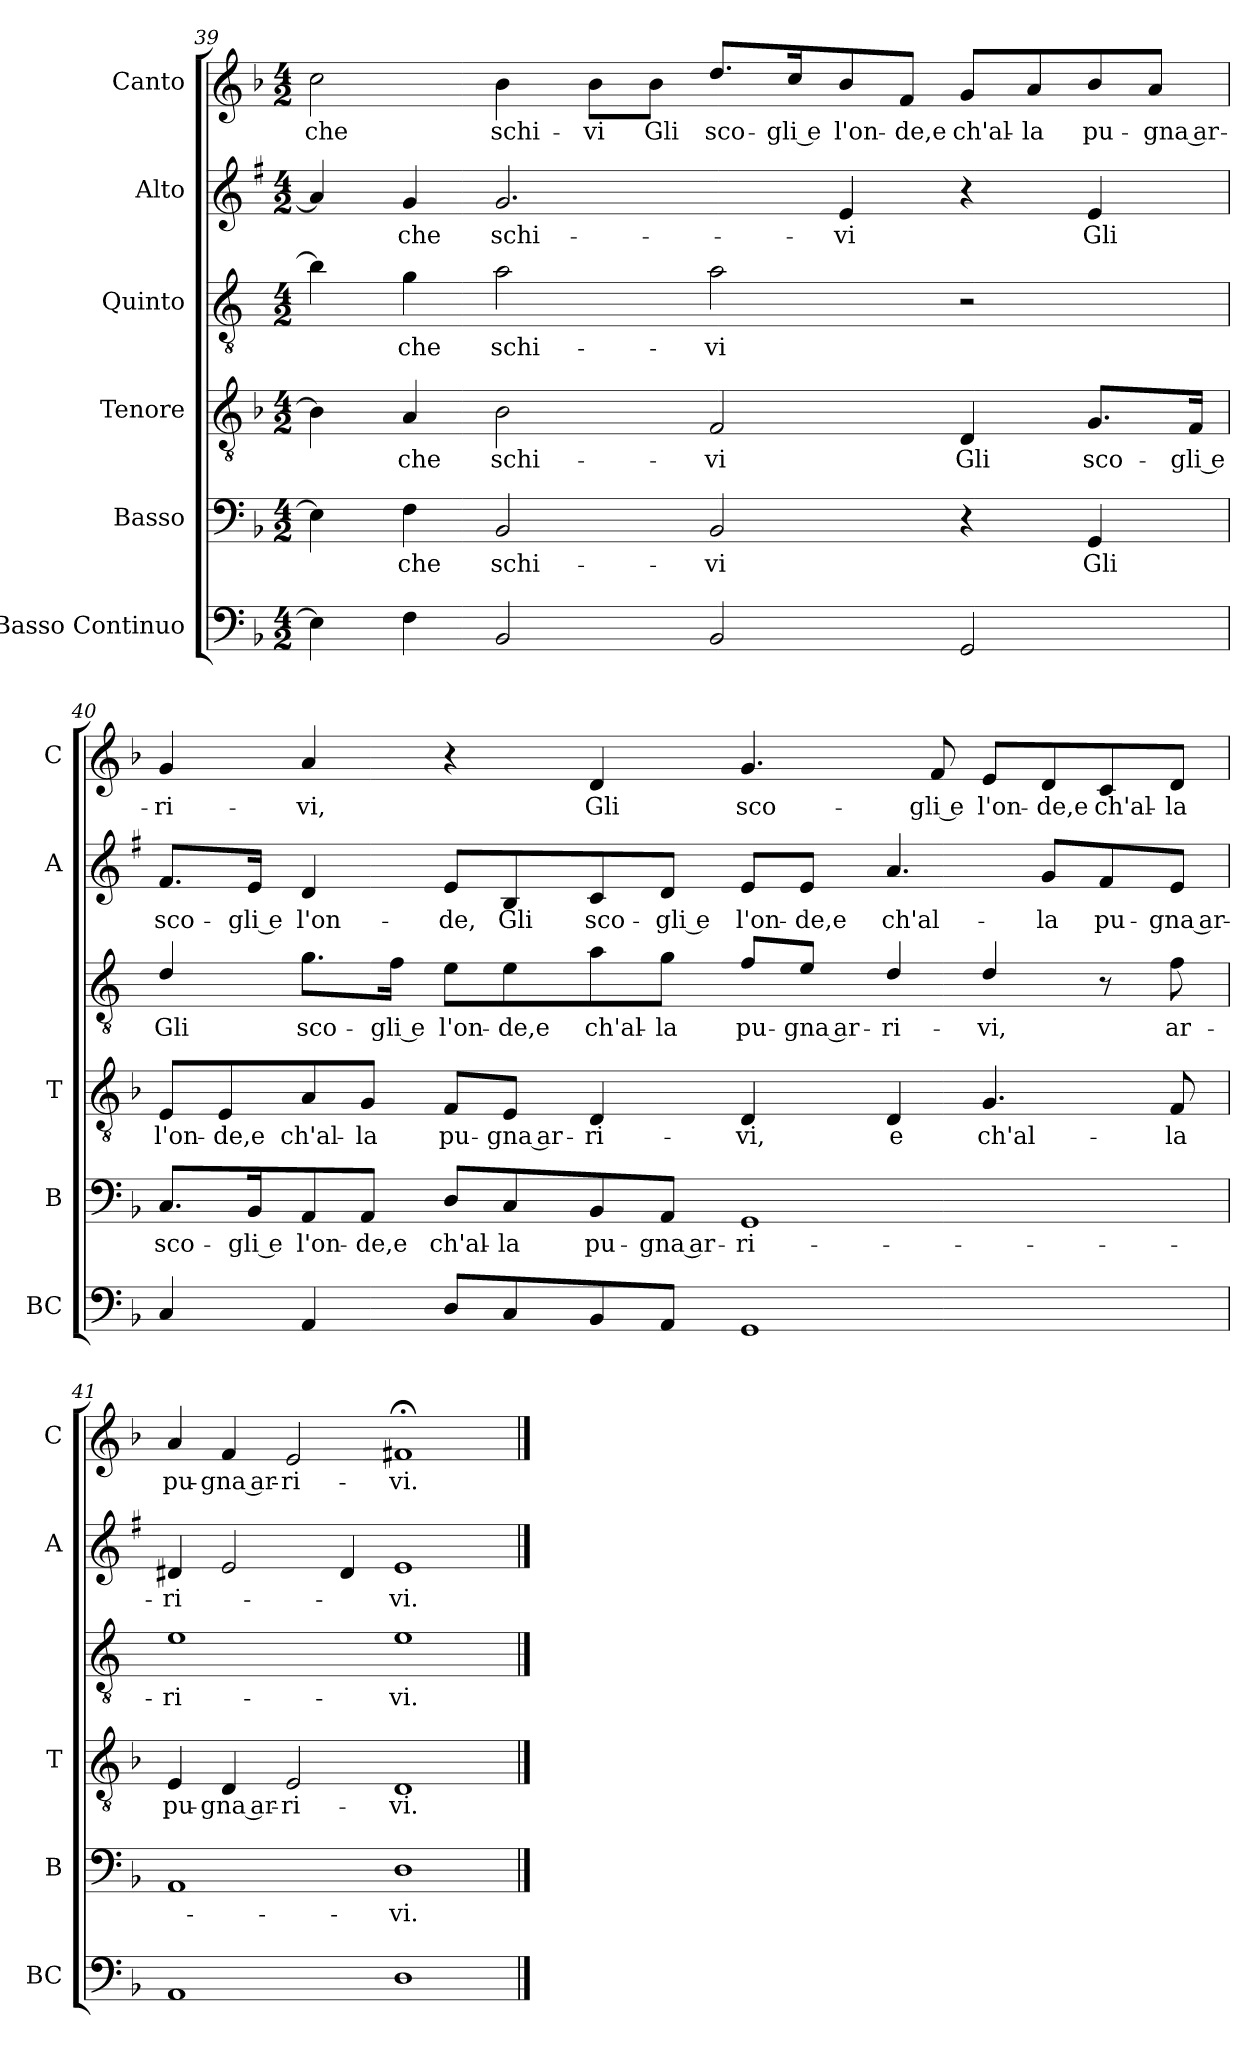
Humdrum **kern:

**kern	**kern	**text	**kern	**text	**kern	**text	**kern	**text	**kern	**text
*part6	*part5	*part5	*part4	*part4	*part3	*part3	*part2	*part2	*part1	*part1
*staff6	*staff5	*staff5	*staff4	*staff4	*staff3	*staff3	*staff2	*staff2	*staff1	*staff1
*I"Basso Continuo	*I"Basso	*	*I"Tenore	*	*I"Quinto	*	*I"Alto	*	*I"Canto	*
*I'BC	*I'B	*	*I'T	*	*	*	*I'A	*	*I'C	*
*clefF4	*clefF4	*	*clefGv2	*	*clefGv2	*	*clefG2	*	*clefG2	*
*	*	*	*	*	*ITrd4c7	*	*ITrd1c2	*	*	*
*k[b-]	*k[b-]	*	*k[b-]	*	*k[b-]	*	*k[b-]	*	*k[b-]	*
*F:	*F:	*	*F:	*	*F:	*	*F:	*	*F:	*
*M4/2	*M4/2	*	*M4/2	*	*M4/2	*	*M4/2	*	*M4/2	*
=39	=39	=39	=39	=39	=39	=39	=39	=39	=39	=39
!	!	!	!	!	!	!	!	!	!	!LO:LY:b
4E-\]	4E-\]	.	4B-\]	.	4e-\]	.	4g/]	.	2cc\	che
!	!	!LO:LY:b	!	!LO:LY:b	!	!LO:LY:b	!	!LO:LY:b	!	!
4F\	4F\	che	4A/	che	4c\	che	4f/	che	.	.
!	!	!LO:LY:b	!	!LO:LY:b	!	!LO:LY:b	!	!LO:LY:b	!	!LO:LY:b
2BB-/	2BB-/	schi-	2B-\	schi-	2d\	schi-	2.f/	schi-	4b-\	schi-
!	!	!	!	!	!	!	!	!	!	!LO:LY:b
.	.	.	.	.	.	.	.	.	8b-\L	-vi
!	!	!	!	!	!	!	!	!	!	!LO:LY:b
.	.	.	.	.	.	.	.	.	8b-\J	Gli
!	!	!LO:LY:b	!	!LO:LY:b	!	!LO:LY:b	!	!	!	!LO:LY:b
2BB-/	2BB-/	-vi	2F/	-vi	2d\	-vi	.	.	8.dd/L	sco-
!	!	!	!	!	!	!	!	!	!	!LO:LY:b
.	.	.	.	.	.	.	.	.	16cc/K	-gli e
!	!	!	!	!	!	!	!	!LO:LY:b	!	!LO:LY:b
.	.	.	.	.	.	.	4d/	-vi	8b-/	l'on-
!	!	!	!	!	!	!	!	!	!	!LO:LY:b
.	.	.	.	.	.	.	.	.	8f/J	-de,e
!	!	!	!	!LO:LY:b	!	!	!	!	!	!LO:LY:b
2GG/	4r	.	4D/	Gli	2r	.	4r	.	8g/L	ch'al-
!	!	!	!	!	!	!	!	!	!	!LO:LY:b
.	.	.	.	.	.	.	.	.	8a/	-la
!	!	!LO:LY:b	!	!LO:LY:b	!	!	!	!LO:LY:b	!	!LO:LY:b
.	4GG/	Gli	8.G/L	sco-	.	.	4d/	Gli	8b-/	pu-
!	!	!	!	!	!	!	!	!	!	!LO:LY:b
.	.	.	.	.	.	.	.	.	8a/J	-gna ar-
!	!	!	!	!LO:LY:b	!	!	!	!	!	!
.	.	.	16F/Jk	-gli e	.	.	.	.	.	.
!!LO:LB:g=z
=40	=40	=40	=40	=40	=40	=40	=40	=40	=40	=40
!	!	!LO:LY:b	!	!LO:LY:b	!	!LO:LY:b	!	!LO:LY:b	!	!LO:LY:b
4C/	8.C/L	sco-	8E/L	l'on-	4G/	Gli	8.e/L	sco-	4g/	-ri-
!	!	!	!	!LO:LY:b	!	!	!	!	!	!
.	.	.	8E/	-de,e	.	.	.	.	.	.
!	!	!LO:LY:b	!	!	!	!	!	!LO:LY:b	!	!
.	16BB-/K	-gli e	.	.	.	.	16d/Jk	-gli e	.	.
!	!	!LO:LY:b	!	!LO:LY:b	!	!LO:LY:b	!	!LO:LY:b	!	!LO:LY:b
4AA/	8AA/	l'on-	8A/	ch'al-	8.c\L	sco-	4c/	l'on-	4a/	-vi,
!	!	!LO:LY:b	!	!LO:LY:b	!	!	!	!	!	!
.	8AA/J	-de,e	8G/J	-la	.	.	.	.	.	.
!	!	!	!	!	!	!LO:LY:b	!	!	!	!
.	.	.	.	.	16B-\Jk	-gli e	.	.	.	.
!	!	!LO:LY:b	!	!LO:LY:b	!	!LO:LY:b	!	!LO:LY:b	!	!
8D/L	8D/L	ch'al-	8F/L	pu-	8A\L	l'on-	8d/L	-de,	4r	.
!	!	!LO:LY:b	!	!LO:LY:b	!	!LO:LY:b	!	!LO:LY:b	!	!
8C/	8C/	-la	8E/J	-gna ar-	8A\	-de,e	8A/	Gli	.	.
!	!	!LO:LY:b	!	!LO:LY:b	!	!LO:LY:b	!	!LO:LY:b	!	!LO:LY:b
8BB-/	8BB-/	pu-	4D/	-ri-	8d\	ch'al-	8B-/	sco-	4d/	Gli
!	!	!LO:LY:b	!	!	!	!LO:LY:b	!	!LO:LY:b	!	!
8AA/J	8AA/J	-gna ar-	.	.	8c\J	-la	8c/J	-gli e	.	.
!	!	!LO:LY:b	!	!LO:LY:b	!	!LO:LY:b	!	!LO:LY:b	!	!LO:LY:b
1GG	1GG	-ri-	4D/	-vi,	8B-/L	pu-	8d/L	l'on-	4.g/	sco-
!	!	!	!	!	!	!LO:LY:b	!	!LO:LY:b	!	!
.	.	.	.	.	8A/J	-gna ar-	8d/J	-de,e	.	.
!	!	!	!	!LO:LY:b	!	!LO:LY:b	!	!LO:LY:b	!	!
.	.	.	4D/	e	4G/	-ri-	4.g/	ch'al-	.	.
!	!	!	!	!	!	!	!	!	!	!LO:LY:b
.	.	.	.	.	.	.	.	.	8f/	-gli e
!	!	!	!	!LO:LY:b	!	!LO:LY:b	!	!	!	!LO:LY:b
.	.	.	4.G/	ch'al-	4G/	-vi,	.	.	8e/L	l'on-
!	!	!	!	!	!	!	!	!LO:LY:b	!	!LO:LY:b
.	.	.	.	.	.	.	8f/L	-la	8d/	-de,e
!	!	!	!	!	!	!	!	!LO:LY:b	!	!LO:LY:b
.	.	.	.	.	8r	.	8e/	pu-	8c/	ch'al-
!	!	!	!	!LO:LY:b	!	!LO:LY:b	!	!LO:LY:b	!	!LO:LY:b
.	.	.	8F/	-la	8B-\	ar-	8d/J	-gna ar-	8d/J	-la
=41	=41	=41	=41	=41	=41	=41	=41	=41	=41	=41
!	!	!	!	!LO:LY:b	!	!LO:LY:b	!	!LO:LY:b	!	!LO:LY:b
1AA	1AA	.	4E/	pu-	1A	-ri-	4c#X/	-ri-	4a/	pu-
!	!	!	!	!LO:LY:b	!	!	!	!	!	!LO:LY:b
.	.	.	4D/	-gna ar-	.	.	2d/	.	4f/	-gna ar-
!	!	!	!	!LO:LY:b	!	!	!	!	!	!LO:LY:b
.	.	.	2E/	-ri-	.	.	.	.	2e/	-ri-
.	.	.	.	.	.	.	4c#/	.	.	.
!	!	!LO:LY:b	!	!LO:LY:b	!	!LO:LY:b	!	!LO:LY:b	!	!LO:LY:b
1D	1D	-vi.	1D	-vi.	1A	-vi.	1d	-vi.	1f#X;<	-vi.
==	==	==	==	==	==	==	==	==	==	==
*-	*-	*-	*-	*-	*-	*-	*-	*-	*-	*-
